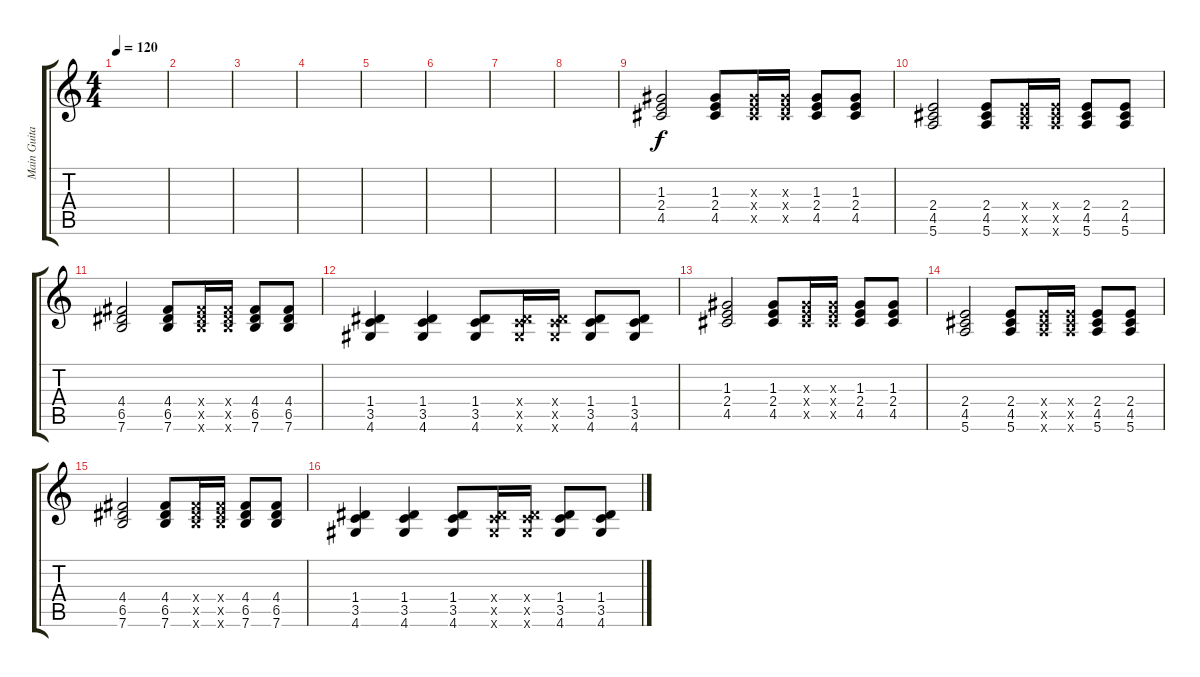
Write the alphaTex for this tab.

\track ("Main Guitar" "Main Guita") {instrument overdrivenguitar}
\staff {score tabs}
\tuning (E4 B3 G3 D3 A2 E2) {hide}
\ts (4 4)
\tempo 120
\clef g2
\ks c
|
|
|
|
|
|
|
|
(1.3 2.4 4.5).2{volume 10 balance 16 instrument acousticguitarnylon} (1.3 2.4 4.5).8 (1.3{x} 2.4{x} 4.5{x}).16 (1.3{x} 2.4{x} 4.5{x}).16 (1.3 2.4 4.5).8 (1.3 2.4 4.5).8 |
(2.4 4.5 5.6).2 (2.4 4.5 5.6).8 (2.4{x} 4.5{x} 5.6{x}).16 (2.4{x} 4.5{x} 5.6{x}).16 (2.4 4.5 5.6).8 (2.4 4.5 5.6).8 |
(4.4 6.5 7.6).2 (4.4 6.5 7.6).8 (4.4{x} 6.5{x} 7.6{x}).16 (4.4{x} 6.5{x} 7.6{x}).16 (4.4 6.5 7.6).8 (4.4 6.5 7.6).8 |
(1.4 3.5 4.6).4 (1.4 3.5 4.6).4 (1.4 3.5 4.6).8 (1.4{x} 3.5{x} 4.6{x}).16 (1.4{x} 3.5{x} 4.6{x}).16 (1.4 3.5 4.6).8 (1.4 3.5 4.6).8 |
(1.3 2.4 4.5).2{volume 10 balance 16 instrument acousticguitarnylon} (1.3 2.4 4.5).8 (1.3{x} 2.4{x} 4.5{x}).16 (1.3{x} 2.4{x} 4.5{x}).16 (1.3 2.4 4.5).8 (1.3 2.4 4.5).8 |
(2.4 4.5 5.6).2 (2.4 4.5 5.6).8 (2.4{x} 4.5{x} 5.6{x}).16 (2.4{x} 4.5{x} 5.6{x}).16 (2.4 4.5 5.6).8 (2.4 4.5 5.6).8 |
(4.4 6.5 7.6).2 (4.4 6.5 7.6).8 (4.4{x} 6.5{x} 7.6{x}).16 (4.4{x} 6.5{x} 7.6{x}).16 (4.4 6.5 7.6).8 (4.4 6.5 7.6).8 |
(1.4 3.5 4.6).4 (1.4 3.5 4.6).4 (1.4 3.5 4.6).8 (1.4{x} 3.5{x} 4.6{x}).16 (1.4{x} 3.5{x} 4.6{x}).16 (1.4 3.5 4.6).8 (1.4 3.5 4.6).8
